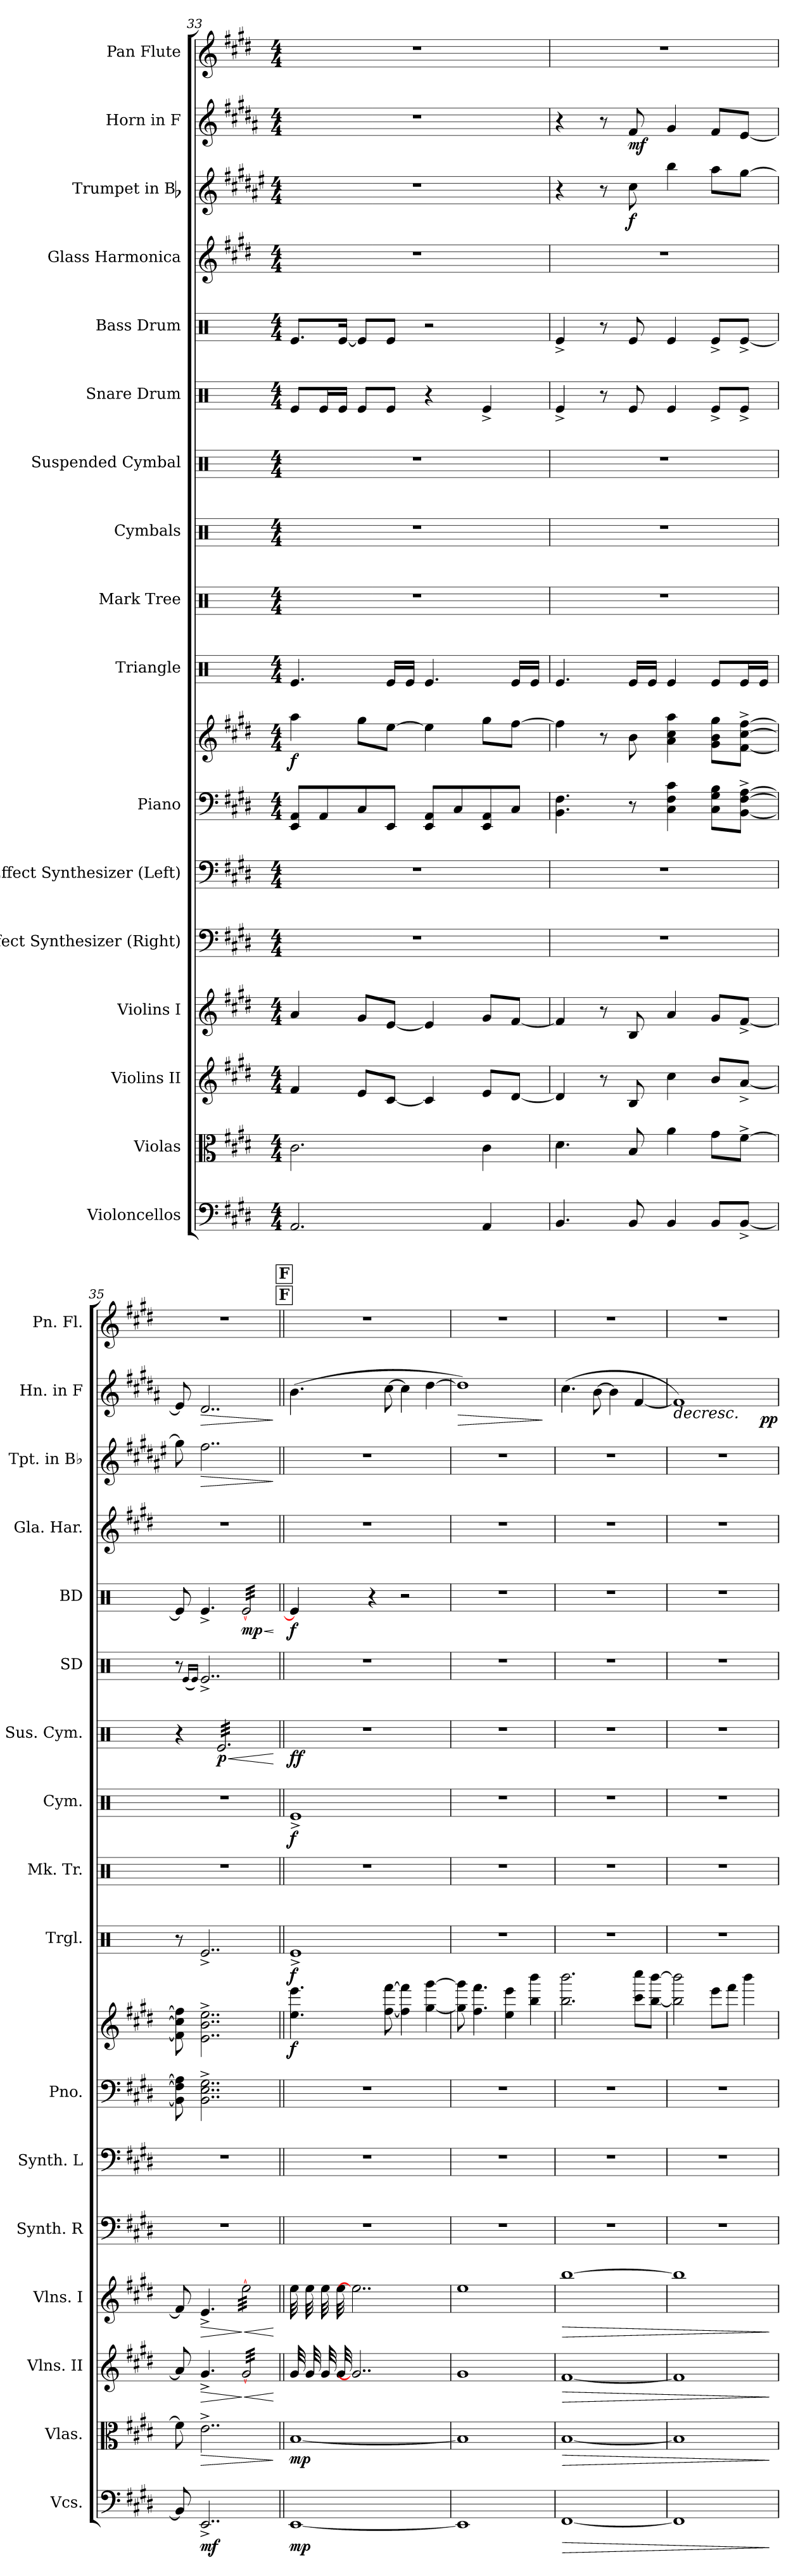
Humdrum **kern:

**kern	**dynam	**kern	**dynam	**kern	**dynam	**kern	**dynam	**kern	**kern	**kern	**kern	**dynam	**kern	**dynam	**kern	**kern	**dynam	**kern	**dynam	**kern	**kern	**dynam	**kern	**kern	**dynam	**kern	**dynam	**kern
*part17	*part17	*part16	*part16	*part15	*part15	*part14	*part14	*part13	*part12	*part11	*part11	*part11	*part10	*part10	*part9	*part8	*part8	*part7	*part7	*part6	*part5	*part5	*part4	*part3	*part3	*part2	*part2	*part1
*staff18	*staff18	*staff17	*staff17	*staff16	*staff16	*staff15	*staff15	*staff14	*staff13	*staff12	*staff11	*staff11/12	*staff10	*staff10	*staff9	*staff8	*staff8	*staff7	*staff7	*staff6	*staff5	*staff5	*staff4	*staff3	*staff3	*staff2	*staff2	*staff1
*I"Violoncellos	*	*I"Violas	*	*I"Violins II	*	*I"Violins I	*	*I"Effect Synthesizer (Right)	*I"Effect Synthesizer (Left)	*I"Piano	*	*	*I"Triangle	*	*I"Mark Tree	*I"Cymbals	*	*I"Suspended Cymbal	*	*I"Snare Drum	*I"Bass Drum	*	*I"Glass Harmonica	*I"Trumpet in Bb	*	*I"Horn in F	*	*I"Pan Flute
*I'Vcs.	*	*I'Vlas.	*	*I'Vlns. II	*	*I'Vlns. I	*	*I'Synth. R	*I'Synth. L	*I'Pno.	*	*	*I'Trgl.	*	*I'Mk. Tr.	*I'Cym.	*	*I'Sus. Cym.	*	*I'SD	*I'BD	*	*I'Gla. Har.	*I'Tpt. in Bb	*	*I'Hn. in F	*	*I'Pn. Fl.
*clefF4	*	*clefC3	*	*clefG2	*	*clefG2	*	*clefF4	*clefF4	*clefF4	*clefG2	*	*clefX	*	*clefX	*clefX	*	*clefX	*	*clefX	*clefX	*	*clefG2	*clefG2	*	*clefG2	*	*clefG2
*	*	*	*	*	*	*	*	*	*	*	*	*	*	*	*	*	*	*	*	*	*	*	*	*ITrd1c2	*	*ITrd4c7	*	*
*k[f#c#g#d#]	*	*k[f#c#g#d#]	*	*k[f#c#g#d#]	*	*k[f#c#g#d#]	*	*k[f#c#g#d#]	*k[f#c#g#d#]	*k[f#c#g#d#]	*k[f#c#g#d#]	*	*k[]	*	*k[]	*k[]	*	*k[]	*	*k[]	*k[]	*	*k[f#c#g#d#]	*k[f#c#g#d#]	*	*k[f#c#g#d#]	*	*k[f#c#g#d#]
*M4/4	*	*M4/4	*	*M4/4	*	*M4/4	*	*M4/4	*M4/4	*M4/4	*M4/4	*	*M4/4	*	*M4/4	*M4/4	*	*M4/4	*	*M4/4	*M4/4	*	*M4/4	*M4/4	*	*M4/4	*	*M4/4
=33	=33	=33	=33	=33	=33	=33	=33	=33	=33	=33	=33	=33	=33	=33	=33	=33	=33	=33	=33	=33	=33	=33	=33	=33	=33	=33	=33	=33
!	!	!	!	!	!	!	!	!	!	!	!	!LO:DY:b	!	!	!	!	!	!	!	!	!	!	!	!	!	!	!	!
2.AA/	.	2.c#\	.	4f#/	.	4a/	.	1r	1r	8EE/ 8AA/L	4aa\	f	4.Re/	.	1r	1r	.	1r	.	8Re/L	8.Re/L	.	1r	1r	.	1r	.	1r
.	.	.	.	.	.	.	.	.	.	8AA/	.	.	.	.	.	.	.	.	.	16Re/L	.	.	.	.	.	.	.	.
.	.	.	.	.	.	.	.	.	.	.	.	.	.	.	.	.	.	.	.	16Re/JJ	[16Re/Jk	.	.	.	.	.	.	.
.	.	.	.	8e/L	.	8g#/L	.	.	.	8C#/	8gg#\L	.	.	.	.	.	.	.	.	8Re/L	8Re/L]	.	.	.	.	.	.	.
.	.	.	.	[8c#/J	.	[8e/J	.	.	.	8EE/J	[8ee\J	.	16Re/LL	.	.	.	.	.	.	8Re/J	8Re/J	.	.	.	.	.	.	.
.	.	.	.	.	.	.	.	.	.	.	.	.	16Re/JJ	.	.	.	.	.	.	.	.	.	.	.	.	.	.	.
.	.	.	.	4c#/]	.	4e/]	.	.	.	8EE/ 8AA/L	4ee\]	.	4.Re/	.	.	.	.	.	.	4r	2r	.	.	.	.	.	.	.
.	.	.	.	.	.	.	.	.	.	8C#/	.	.	.	.	.	.	.	.	.	.	.	.	.	.	.	.	.	.
4AA/	.	4c#\	.	8e/L	.	8g#/L	.	.	.	8EE/ 8AA/	8gg#\L	.	.	.	.	.	.	.	.	4Re^/	.	.	.	.	.	.	.	.
.	.	.	.	[8d#/J	.	[8f#/J	.	.	.	8C#/J	[8ff#\J	.	16Re/LL	.	.	.	.	.	.	.	.	.	.	.	.	.	.	.
.	.	.	.	.	.	.	.	.	.	.	.	.	16Re/JJ	.	.	.	.	.	.	.	.	.	.	.	.	.	.	.
!!LO:PB:g=z
=34	=34	=34	=34	=34	=34	=34	=34	=34	=34	=34	=34	=34	=34	=34	=34	=34	=34	=34	=34	=34	=34	=34	=34	=34	=34	=34	=34	=34
4.BB/	.	4.d#\	.	4d#/]	.	4f#/]	.	1r	1r	4.BB\ 4.F#\	4ff#\]	.	4.Re/	.	1r	1r	.	1r	.	4Re^/	4Re^/	.	1r	4r	.	4r	.	1r
.	.	.	.	8r	.	8r	.	.	.	.	8r	.	.	.	.	.	.	.	.	8r	8r	.	.	8r	.	8r	.	.
!	!	!	!	!	!	!	!	!	!	!	!	!	!	!	!	!	!	!	!	!	!	!	!	!	!LO:DY:b	!	!LO:DY:b	!
8BB/	.	8B/	.	8B/	.	8B/	.	.	.	8r	8b\	.	16Re/LL	.	.	.	.	.	.	8Re/	8Re/	.	.	8b\	f	8B/	mf	.
.	.	.	.	.	.	.	.	.	.	.	.	.	16Re/JJ	.	.	.	.	.	.	.	.	.	.	.	.	.	.	.
4BB/	.	4a\	.	4cc#\	.	4a/	.	.	.	4C#\ 4F#\ 4c#\	4a\ 4cc#\ 4aa\	.	4Re/	.	.	.	.	.	.	4Re/	4Re/	.	.	4aa\	.	4c#/	.	.
8BB/L	.	8g#\L	.	8b/L	.	8g#/L	.	.	.	8C#\ 8G#\ 8B\L	8g#\ 8b\ 8gg#\L	.	8Re/L	.	.	.	.	.	.	8Re^/L	8Re^/L	.	.	8gg#\L	.	8B/L	.	.
[8BB^/J	.	[8f#^\J	.	[8a^/J	.	[8f#^/J	.	.	.	[8BB\^ [8F#\^ [8A\^J	[8f#\^ [8cc#\^ [8ff#\^J	.	16Re/L	.	.	.	.	.	.	8Re^/J	[8Re^/J	.	.	[8ff#\J	.	[8A/J	.	.
.	.	.	.	.	.	.	.	.	.	.	.	.	16Re/JJ	.	.	.	.	.	.	.	.	.	.	.	.	.	.	.
=35	=35	=35	=35	=35	=35	=35	=35	=35	=35	=35	=35	=35	=35	=35	=35	=35	=35	=35	=35	=35	=35	=35	=35	=35	=35	=35	=35	=35
8BB/]	.	8f#\]	.	8a/]	.	8f#/]	.	1r	1r	8BB\] 8F#\] 8A\]	8f#\] 8cc#\] 8ff#\]	.	8r	.	1r	1r	.	4r	.	8r	8Re/]	.	1r	8ff#\]	.	8A/]	.	1r
.	.	.	.	.	.	.	.	.	.	.	.	.	.	.	.	.	.	.	.	(16qRe/LL	.	.	.	.	.	.	.	.
.	.	.	.	.	.	.	.	.	.	.	.	.	.	.	.	.	.	.	.	16qRe/JJ)	.	.	.	.	.	.	.	.
!	!LO:DY:b	!	!LO:HP:b	!	!LO:HP:b	!	!LO:HP:b	!	!	!	!	!	!	!	!	!	!	!	!	!	!	!	!	!	!LO:HP:b	!	!LO:HP:b	!
2..EE^/	mf	2..e^\	>	4.g#^/	>	4.e^/	>	.	.	2..BB\^ 2..E\^ 2..G#\^	2..e\^ 2..b\^ 2..ee\^	.	2..Re^/	.	.	.	.	.	.	2..Re^/	4.Re^/	.	.	2..ee\	>	2..G#/	>	.
!	!	!	!	!	!	!	!	!	!	!	!	!	!	!	!	!	!	!	!LO:HP:b	!	!	!	!	!	!	!	!	!
!	!	!	!	!	!	!	!	!	!	!	!	!	!	!	!	!	!	!	!LO:DY:n=1:b	!	!	!	!	!	!	!	!	!
*	*	*	*	*	*	*	*	*	*	*	*	*	*	*	*	*	*	*tremolo	*	*	*	*	*	*	*	*	*	*
.	.	.	.	.	.	.	.	.	.	.	.	.	.	.	.	.	.	32Re/LLL	< p	.	.	.	.	.	.	.	.	.
.	.	.	.	.	.	.	.	.	.	.	.	.	.	.	.	.	.	32Re/	.	.	.	.	.	.	.	.	.	.
.	.	.	.	.	.	.	.	.	.	.	.	.	.	.	.	.	.	32Re/	.	.	.	.	.	.	.	.	.	.
.	.	.	.	.	.	.	.	.	.	.	.	.	.	.	.	.	.	32Re/	.	.	.	.	.	.	.	.	.	.
.	.	.	.	.	.	.	.	.	.	.	.	.	.	.	.	.	.	32Re/	.	.	.	.	.	.	.	.	.	.
.	.	.	.	.	.	.	.	.	.	.	.	.	.	.	.	.	.	32Re/	.	.	.	.	.	.	.	.	.	.
.	.	.	.	.	.	.	.	.	.	.	.	.	.	.	.	.	.	32Re/	.	.	.	.	.	.	.	.	.	.
.	.	.	.	.	.	.	.	.	.	.	.	.	.	.	.	.	.	32Re/	.	.	.	.	.	.	.	.	.	.
!	!	!	!	!	!LO:HP:n=1:b	!	!LO:HP:n=1:b	!	!	!	!	!	!	!	!	!	!	!	!	!	!	!LO:HP:b	!	!	!	!	!	!
!	!	!	!	!	!	!	!	!	!	!	!	!	!	!	!	!	!	!	!	!	!	!LO:DY:n=1:b	!	!	!	!	!	!
*	*	*	*	*tremolo	*	*	*	*	*	*	*	*	*	*	*	*	*	*	*	*	*	*	*	*	*	*	*	*
*	*	*	*	*	*	*tremolo	*	*	*	*	*	*	*	*	*	*	*	*	*	*	*	*	*	*	*	*	*	*
*	*	*	*	*	*	*	*	*	*	*	*	*	*	*	*	*	*	*	*	*	*tremolo	*	*	*	*	*	*	*
.	.	.	.	[32g#/LLL	] <	[32ee\LLL	] <	.	.	.	.	.	.	.	.	.	.	32Re/	.	.	[32Re/LLL	< mp	.	.	.	.	.	.
.	.	.	.	32g#/	.	32ee\	.	.	.	.	.	.	.	.	.	.	.	32Re/	.	.	32Re/	.	.	.	.	.	.	.
.	.	.	.	32g#/	.	32ee\	.	.	.	.	.	.	.	.	.	.	.	32Re/	.	.	32Re/	.	.	.	.	.	.	.
.	.	.	.	32g#/	.	32ee\	.	.	.	.	.	.	.	.	.	.	.	32Re/	.	.	32Re/	.	.	.	.	.	.	.
.	.	.	.	32g#/	.	32ee\	.	.	.	.	.	.	.	.	.	.	.	32Re/	.	.	32Re/	.	.	.	.	.	.	.
.	.	.	.	32g#/	.	32ee\	.	.	.	.	.	.	.	.	.	.	.	32Re/	.	.	32Re/	.	.	.	.	.	.	.
.	.	.	.	32g#/	.	32ee\	.	.	.	.	.	.	.	.	.	.	.	32Re/	.	.	32Re/	.	.	.	.	.	.	.
.	.	.	.	32g#/	.	32ee\	.	.	.	.	.	.	.	.	.	.	.	32Re/	.	.	32Re/	.	.	.	.	.	.	.
.	.	.	.	32g#/	.	32ee\	.	.	.	.	.	.	.	.	.	.	.	32Re/	.	.	32Re/	.	.	.	.	.	.	.
.	.	.	.	32g#/	.	32ee\	.	.	.	.	.	.	.	.	.	.	.	32Re/	.	.	32Re/	.	.	.	.	.	.	.
.	.	.	.	32g#/	.	32ee\	.	.	.	.	.	.	.	.	.	.	.	32Re/	.	.	32Re/	.	.	.	.	.	.	.
.	.	.	.	32g#/	.	32ee\	.	.	.	.	.	.	.	.	.	.	.	32Re/	.	.	32Re/	.	.	.	.	.	.	.
.	.	.	.	32g#/	.	32ee\	.	.	.	.	.	.	.	.	.	.	.	32Re/	.	.	32Re/	.	.	.	.	.	.	.
.	.	.	.	32g#/	.	32ee\	.	.	.	.	.	.	.	.	.	.	.	32Re/	.	.	32Re/	.	.	.	.	.	.	.
.	.	.	.	32g#/	.	32ee\	.	.	.	.	.	.	.	.	.	.	.	32Re/	.	.	32Re/	.	.	.	.	.	.	.
.	.	.	.	32g#/JJJ	.	32ee\JJJ	.	.	.	.	.	.	.	.	.	.	.	32Re/JJJ	.	.	32Re/JJJ	.	.	.	.	.	.	.
*	*	*	*	*	*	*	*	*	*	*	*	*	*	*	*	*	*	*	*	*	*Xtremolo	*	*	*	*	*	*	*
*	*	*	*	*	*	*	*	*	*	*	*	*	*	*	*	*	*	*Xtremolo	*	*	*	*	*	*	*	*	*	*
.	.	.	]	.	[	.	[	.	.	.	.	.	.	.	.	.	.	.	[	.	.	[	.	.	]	.	]	.
!!LO:REH:place=s1:a:B:cj:fs=14:t=F
!!LO:REH:place=s11:a:B:cj:fs=14:t=F
=36||	=36||	=36||	=36||	=36||	=36||	=36||	=36||	=36||	=36||	=36||	=36||	=36||	=36||	=36||	=36||	=36||	=36||	=36||	=36||	=36||	=36||	=36||	=36||	=36||	=36||	=36||	=36||	=36||
!	!LO:DY:b	!	!LO:DY:b	!	!	!	!	!	!	!	!	!LO:DY:b	!	!LO:DY:b	!	!	!LO:DY:b	!	!LO:DY:b	!	!	!LO:DY:b	!	!	!	!	!LO:DY:b	!
!	!	!	!	!	!	!	!	!	!	!	!	!	!	!	!	!	!	!	!	!	!	!	!	!	!	!	!LO:DY:n=1:b	!
[1EE	mp	[1B	mp	32g#/	.	32ee\	.	1r	1r	1r	4.ee\ 4.eee\	f	1Re^	f	1r	1Re^	f	1r	ff	1r	4Re/]	f	1r	1r	.	(4.e\	mf other-dynamics	1r
.	.	.	.	32g#/	.	32ee\	.	.	.	.	.	.	.	.	.	.	.	.	.	.	.	.	.	.	.	.	.	.
.	.	.	.	32g#/	.	32ee\	.	.	.	.	.	.	.	.	.	.	.	.	.	.	.	.	.	.	.	.	.	.
.	.	.	.	32g#/	.	32ee\	.	.	.	.	.	.	.	.	.	.	.	.	.	.	.	.	.	.	.	.	.	.
*	*	*	*	*	*	*Xtremolo	*	*	*	*	*	*	*	*	*	*	*	*	*	*	*	*	*	*	*	*	*	*
*	*	*	*	*Xtremolo	*	*	*	*	*	*	*	*	*	*	*	*	*	*	*	*	*	*	*	*	*	*	*	*
!	!	!	!	!	!LO:DY:b	!	!	!	!	!	!	!	!	!	!	!	!	!	!	!	!	!	!	!	!	!	!	!
!	!	!	!	!	!LO:DY:n=1:b	!	!LO:DY:b	!	!	!	!	!	!	!	!	!	!	!	!	!	!	!	!	!	!	!	!	!
!	!	!	!	!	!	!	!LO:DY:n=1:b	!	!	!	!	!	!	!	!	!	!	!	!	!	!	!	!	!	!	!	!	!
.	.	.	.	2..g#/]	mp other-dynamics	2..ee\]	mp other-dynamics	.	.	.	.	.	.	.	.	.	.	.	.	.	.	.	.	.	.	.	.	.
.	.	.	.	.	.	.	.	.	.	.	.	.	.	.	.	.	.	.	.	.	4r	.	.	.	.	.	.	.
.	.	.	.	.	.	.	.	.	.	.	[8ff#\ [8fff#\	.	.	.	.	.	.	.	.	.	.	.	.	.	.	[8f#\	.	.
.	.	.	.	.	.	.	.	.	.	.	4ff#\] 4fff#\]	.	.	.	.	.	.	.	.	.	2r	.	.	.	.	4f#\]	.	.
.	.	.	.	.	.	.	.	.	.	.	[4gg#\ [4ggg#\	.	.	.	.	.	.	.	.	.	.	.	.	.	.	[4g#\	.	.
=37	=37	=37	=37	=37	=37	=37	=37	=37	=37	=37	=37	=37	=37	=37	=37	=37	=37	=37	=37	=37	=37	=37	=37	=37	=37	=37	=37	=37
!	!	!	!	!	!	!	!	!	!	!	!	!	!	!	!	!	!	!	!	!	!	!	!	!	!	!	!LO:HP:b	!
1EE]	.	1B]	.	1g#	.	1ee	.	1r	1r	1r	8gg#\] 8ggg#\]	.	1r	.	1r	1r	.	1r	.	1r	1r	.	1r	1r	.	1g#])	>	1r
.	.	.	.	.	.	.	.	.	.	.	4.ff#\ 4.fff#\	.	.	.	.	.	.	.	.	.	.	.	.	.	.	.	.	.
.	.	.	.	.	.	.	.	.	.	.	4ee\ 4eee\	.	.	.	.	.	.	.	.	.	.	.	.	.	.	.	.	.
.	.	.	.	.	.	.	.	.	.	.	4bb\ 4bbb\	.	.	.	.	.	.	.	.	.	.	.	.	.	.	.	.	.
.	.	.	.	.	.	.	.	.	.	.	.	.	.	.	.	.	.	.	.	.	.	.	.	.	.	.	]	.
!!LO:PB:g=z
=38	=38	=38	=38	=38	=38	=38	=38	=38	=38	=38	=38	=38	=38	=38	=38	=38	=38	=38	=38	=38	=38	=38	=38	=38	=38	=38	=38	=38
!	!LO:HP:b	!	!LO:HP:b	!	!LO:HP:b	!	!LO:HP:b	!	!	!	!	!	!	!	!	!	!	!	!	!	!	!	!	!	!	!	!	!
[1FF#	>	[1B	>	[1f#	>	[1bb	>	1r	1r	1r	2.bb\ 2.bbb\	.	1r	.	1r	1r	.	1r	.	1r	1r	.	1r	1r	.	(4.f#\	.	1r
.	.	.	.	.	.	.	.	.	.	.	.	.	.	.	.	.	.	.	.	.	.	.	.	.	.	[8e\	.	.
.	.	.	.	.	.	.	.	.	.	.	.	.	.	.	.	.	.	.	.	.	.	.	.	.	.	4e\]	.	.
.	.	.	.	.	.	.	.	.	.	.	8ccc#\ 8cccc#\L	.	.	.	.	.	.	.	.	.	.	.	.	.	.	[4B/	.	.
.	.	.	.	.	.	.	.	.	.	.	[8bb\ [8bbb\J	.	.	.	.	.	.	.	.	.	.	.	.	.	.	.	.	.
=39	=39	=39	=39	=39	=39	=39	=39	=39	=39	=39	=39	=39	=39	=39	=39	=39	=39	=39	=39	=39	=39	=39	=39	=39	=39	=39	=39	=39
!	!	!	!	!	!	!	!	!	!	!	!	!	!	!	!	!	!	!	!	!	!	!	!	!	!	!	!LO:HP:b	!
*	*	*	*	*	*	*	*	*	*	*	*	*	*	*	*	*	*	*	*	*	*	*	*	*	*	*^	*	*
1FF#]	.	1B]	.	1f#]	.	1bb]	.	1r	1r	1r	2bb\] 2bbb\]	.	1r	.	1r	1r	.	1r	.	1r	1r	.	1r	1r	.	1B])	2..ryy	>	1r
.	.	.	.	.	.	.	.	.	.	.	8eee\L	.	.	.	.	.	.	.	.	.	.	.	.	.	.	.	.	.	.
.	.	.	.	.	.	.	.	.	.	.	8fff#\J	.	.	.	.	.	.	.	.	.	.	.	.	.	.	.	.	.	.
.	.	.	.	.	.	.	.	.	.	.	4bbb\	.	.	.	.	.	.	.	.	.	.	.	.	.	.	.	.	.	.
!	!	!	!	!	!	!	!	!	!	!	!	!	!	!	!	!	!	!	!	!	!	!	!	!	!	!	!	!LO:DY:b	!
.	.	.	.	.	.	.	.	.	.	.	.	.	.	.	.	.	.	.	.	.	.	.	.	.	.	.	8ryy	pp	.
.	]	.	]	.	]	.	]	.	.	.	.	.	.	.	.	.	.	.	.	.	.	.	.	.	.	.	.	]	.
*	*	*	*	*	*	*	*	*	*	*	*	*	*	*	*	*	*	*	*	*	*	*	*	*	*	*v	*v	*	*
=	=	=	=	=	=	=	=	=	=	=	=	=	=	=	=	=	=	=	=	=	=	=	=	=	=	=	=	=
*-	*-	*-	*-	*-	*-	*-	*-	*-	*-	*-	*-	*-	*-	*-	*-	*-	*-	*-	*-	*-	*-	*-	*-	*-	*-	*-	*-	*-
